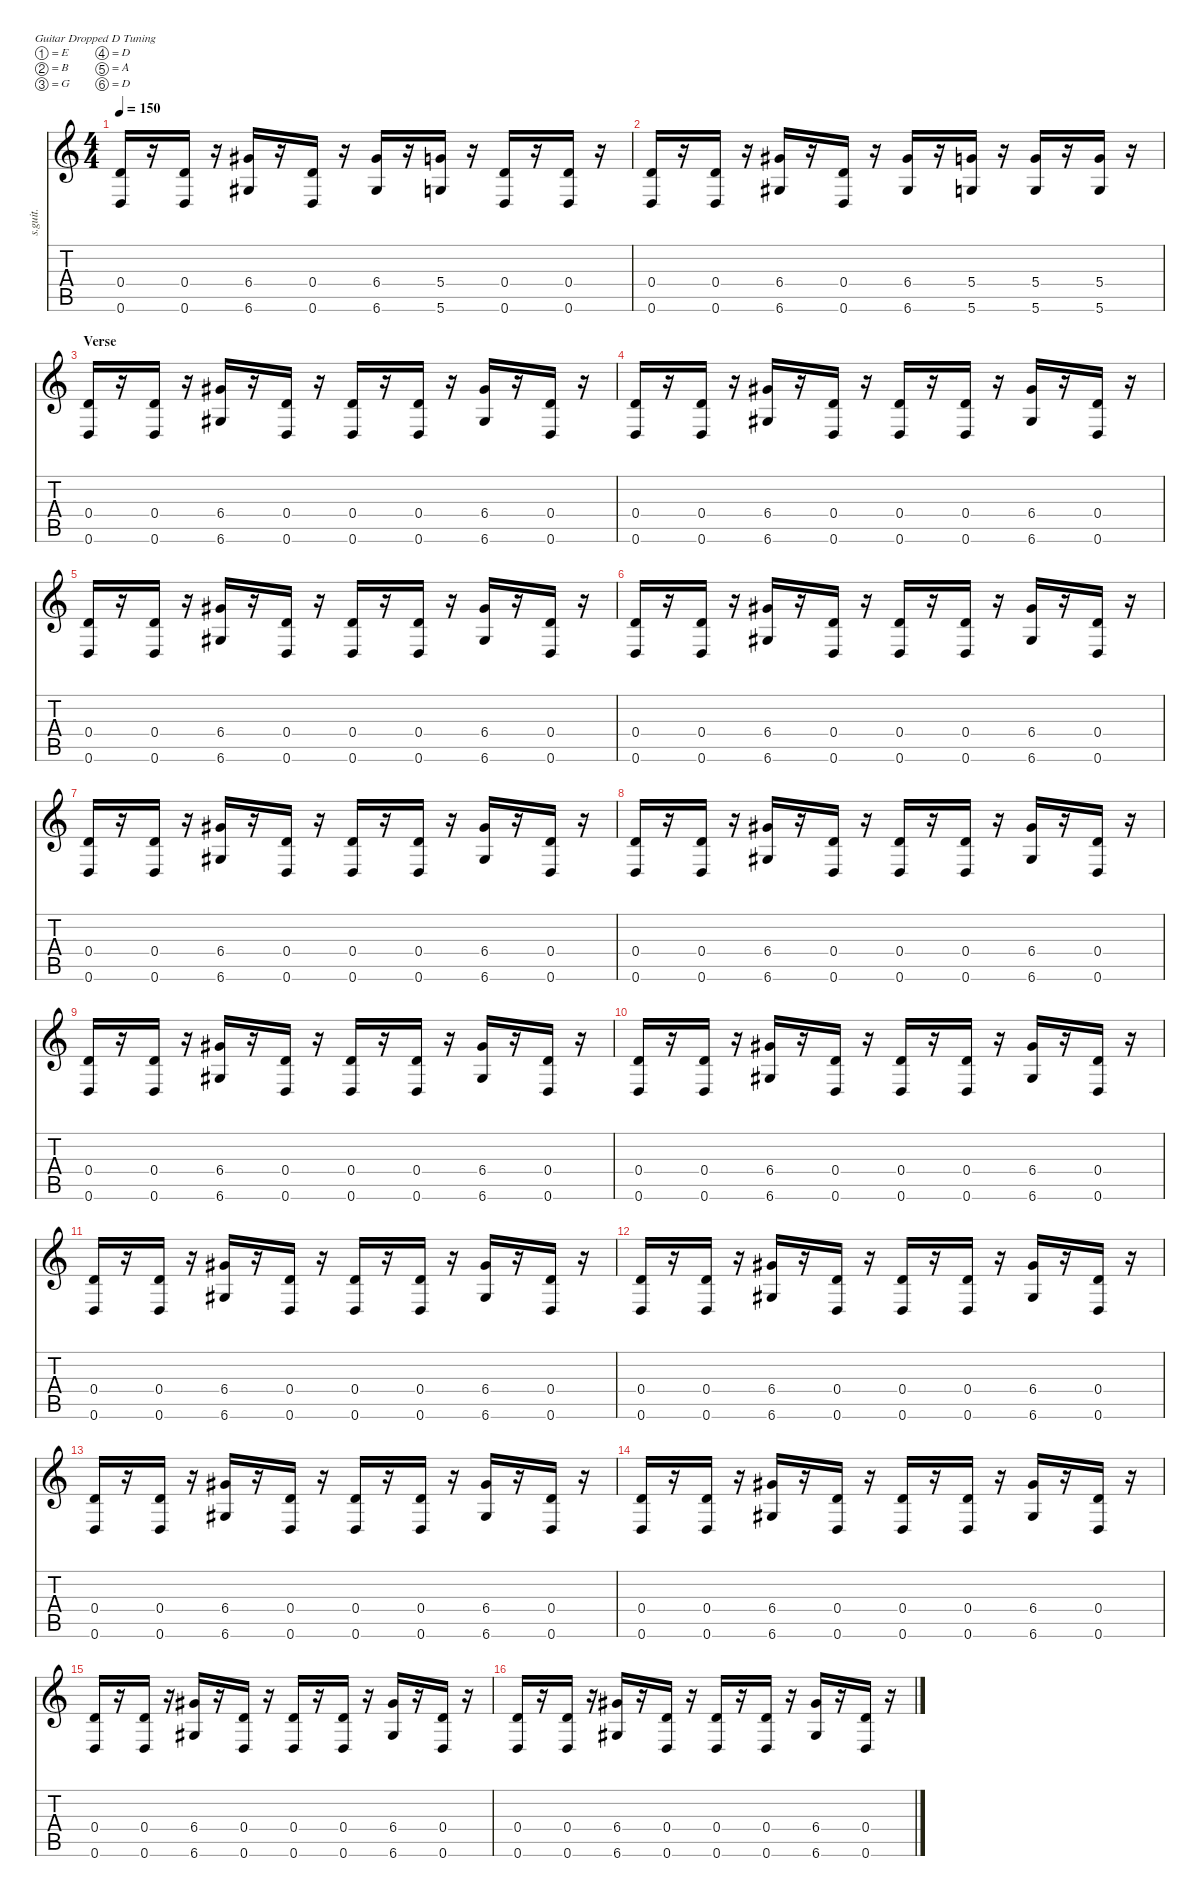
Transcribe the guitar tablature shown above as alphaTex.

\defaultSystemsLayout 4
\hideDynamics
\bracketExtendMode nobrackets
\track ("Synth Lead" "s.guit.") {instrument lead2sawtooth}
\staff {score tabs}
\tuning (E4 B3 G3 D3 A2 D2)
\displaytranspose 12
\ts (4 4)
\tempo 150
\clef g2
\ks c
(0.4 0.6).16{lyrics (0 "") lyrics (1 "") lyrics (2 "") lyrics (3 "") lyrics (4 "") dy f} r.16 (0.4 0.6).16{lyrics (0 "") lyrics (1 "") lyrics (2 "") lyrics (3 "") lyrics (4 "")} r.16 (6.4{acc #} 6.6{acc #}).16{lyrics (0 "") lyrics (1 "") lyrics (2 "") lyrics (3 "") lyrics (4 "")} r.16 (0.4 0.6).16{lyrics (0 "") lyrics (1 "") lyrics (2 "") lyrics (3 "") lyrics (4 "")} r.16 (6.4{acc #} 6.6{acc #}).16{lyrics (0 "") lyrics (1 "") lyrics (2 "") lyrics (3 "") lyrics (4 "")} r.16 (5.4 5.6).16{lyrics (0 "") lyrics (1 "") lyrics (2 "") lyrics (3 "") lyrics (4 "")} r.16 (0.4 0.6).16{lyrics (0 "") lyrics (1 "") lyrics (2 "") lyrics (3 "") lyrics (4 "")} r.16 (0.4 0.6).16{lyrics (0 "") lyrics (1 "") lyrics (2 "") lyrics (3 "") lyrics (4 "")} r.16 |
(0.4 0.6).16{lyrics (0 "") lyrics (1 "") lyrics (2 "") lyrics (3 "") lyrics (4 "")} r.16 (0.4 0.6).16{lyrics (0 "") lyrics (1 "") lyrics (2 "") lyrics (3 "") lyrics (4 "")} r.16 (6.4{acc #} 6.6{acc #}).16{lyrics (0 "") lyrics (1 "") lyrics (2 "") lyrics (3 "") lyrics (4 "")} r.16 (0.4 0.6).16{lyrics (0 "") lyrics (1 "") lyrics (2 "") lyrics (3 "") lyrics (4 "")} r.16 (6.4{acc #} 6.6{acc #}).16{lyrics (0 "") lyrics (1 "") lyrics (2 "") lyrics (3 "") lyrics (4 "")} r.16 (5.4 5.6).16{lyrics (0 "") lyrics (1 "") lyrics (2 "") lyrics (3 "") lyrics (4 "")} r.16 (5.4 5.6).16{lyrics (0 "") lyrics (1 "") lyrics (2 "") lyrics (3 "") lyrics (4 "")} r.16 (5.4 5.6).16{lyrics (0 "") lyrics (1 "") lyrics (2 "") lyrics (3 "") lyrics (4 "")} r.16 |
\section ("" "Verse")
(0.4 0.6).16{lyrics (0 "") lyrics (1 "") lyrics (2 "") lyrics (3 "") lyrics (4 "")} r.16 (0.4 0.6).16{lyrics (0 "") lyrics (1 "") lyrics (2 "") lyrics (3 "") lyrics (4 "")} r.16 (6.4{acc #} 6.6{acc #}).16{lyrics (0 "") lyrics (1 "") lyrics (2 "") lyrics (3 "") lyrics (4 "")} r.16 (0.4 0.6).16{lyrics (0 "") lyrics (1 "") lyrics (2 "") lyrics (3 "") lyrics (4 "")} r.16 (0.4 0.6).16{lyrics (0 "") lyrics (1 "") lyrics (2 "") lyrics (3 "") lyrics (4 "")} r.16 (0.4 0.6).16{lyrics (0 "") lyrics (1 "") lyrics (2 "") lyrics (3 "") lyrics (4 "")} r.16 (6.4{acc #} 6.6{acc #}).16{lyrics (0 "") lyrics (1 "") lyrics (2 "") lyrics (3 "") lyrics (4 "")} r.16 (0.4 0.6).16{lyrics (0 "") lyrics (1 "") lyrics (2 "") lyrics (3 "") lyrics (4 "")} r.16 |
(0.4 0.6).16{lyrics (0 "") lyrics (1 "") lyrics (2 "") lyrics (3 "") lyrics (4 "")} r.16 (0.4 0.6).16{lyrics (0 "") lyrics (1 "") lyrics (2 "") lyrics (3 "") lyrics (4 "")} r.16 (6.4{acc #} 6.6{acc #}).16{lyrics (0 "") lyrics (1 "") lyrics (2 "") lyrics (3 "") lyrics (4 "")} r.16 (0.4 0.6).16{lyrics (0 "") lyrics (1 "") lyrics (2 "") lyrics (3 "") lyrics (4 "")} r.16 (0.4 0.6).16{lyrics (0 "") lyrics (1 "") lyrics (2 "") lyrics (3 "") lyrics (4 "")} r.16 (0.4 0.6).16{lyrics (0 "") lyrics (1 "") lyrics (2 "") lyrics (3 "") lyrics (4 "")} r.16 (6.4{acc #} 6.6{acc #}).16{lyrics (0 "") lyrics (1 "") lyrics (2 "") lyrics (3 "") lyrics (4 "")} r.16 (0.4 0.6).16{lyrics (0 "") lyrics (1 "") lyrics (2 "") lyrics (3 "") lyrics (4 "")} r.16 |
(0.4 0.6).16{lyrics (0 "") lyrics (1 "") lyrics (2 "") lyrics (3 "") lyrics (4 "")} r.16 (0.4 0.6).16{lyrics (0 "") lyrics (1 "") lyrics (2 "") lyrics (3 "") lyrics (4 "")} r.16 (6.4{acc #} 6.6{acc #}).16{lyrics (0 "") lyrics (1 "") lyrics (2 "") lyrics (3 "") lyrics (4 "")} r.16 (0.4 0.6).16{lyrics (0 "") lyrics (1 "") lyrics (2 "") lyrics (3 "") lyrics (4 "")} r.16 (0.4 0.6).16{lyrics (0 "") lyrics (1 "") lyrics (2 "") lyrics (3 "") lyrics (4 "")} r.16 (0.4 0.6).16{lyrics (0 "") lyrics (1 "") lyrics (2 "") lyrics (3 "") lyrics (4 "")} r.16 (6.4{acc #} 6.6{acc #}).16{lyrics (0 "") lyrics (1 "") lyrics (2 "") lyrics (3 "") lyrics (4 "")} r.16 (0.4 0.6).16{lyrics (0 "") lyrics (1 "") lyrics (2 "") lyrics (3 "") lyrics (4 "")} r.16 |
(0.4 0.6).16{lyrics (0 "") lyrics (1 "") lyrics (2 "") lyrics (3 "") lyrics (4 "")} r.16 (0.4 0.6).16{lyrics (0 "") lyrics (1 "") lyrics (2 "") lyrics (3 "") lyrics (4 "")} r.16 (6.4{acc #} 6.6{acc #}).16{lyrics (0 "") lyrics (1 "") lyrics (2 "") lyrics (3 "") lyrics (4 "")} r.16 (0.4 0.6).16{lyrics (0 "") lyrics (1 "") lyrics (2 "") lyrics (3 "") lyrics (4 "")} r.16 (0.4 0.6).16{lyrics (0 "") lyrics (1 "") lyrics (2 "") lyrics (3 "") lyrics (4 "")} r.16 (0.4 0.6).16{lyrics (0 "") lyrics (1 "") lyrics (2 "") lyrics (3 "") lyrics (4 "")} r.16 (6.4{acc #} 6.6{acc #}).16{lyrics (0 "") lyrics (1 "") lyrics (2 "") lyrics (3 "") lyrics (4 "")} r.16 (0.4 0.6).16{lyrics (0 "") lyrics (1 "") lyrics (2 "") lyrics (3 "") lyrics (4 "")} r.16 |
(0.4 0.6).16{lyrics (0 "") lyrics (1 "") lyrics (2 "") lyrics (3 "") lyrics (4 "")} r.16 (0.4 0.6).16{lyrics (0 "") lyrics (1 "") lyrics (2 "") lyrics (3 "") lyrics (4 "")} r.16 (6.4{acc #} 6.6{acc #}).16{lyrics (0 "") lyrics (1 "") lyrics (2 "") lyrics (3 "") lyrics (4 "")} r.16 (0.4 0.6).16{lyrics (0 "") lyrics (1 "") lyrics (2 "") lyrics (3 "") lyrics (4 "")} r.16 (0.4 0.6).16{lyrics (0 "") lyrics (1 "") lyrics (2 "") lyrics (3 "") lyrics (4 "")} r.16 (0.4 0.6).16{lyrics (0 "") lyrics (1 "") lyrics (2 "") lyrics (3 "") lyrics (4 "")} r.16 (6.4{acc #} 6.6{acc #}).16{lyrics (0 "") lyrics (1 "") lyrics (2 "") lyrics (3 "") lyrics (4 "")} r.16 (0.4 0.6).16{lyrics (0 "") lyrics (1 "") lyrics (2 "") lyrics (3 "") lyrics (4 "")} r.16 |
(0.4 0.6).16{lyrics (0 "") lyrics (1 "") lyrics (2 "") lyrics (3 "") lyrics (4 "")} r.16 (0.4 0.6).16{lyrics (0 "") lyrics (1 "") lyrics (2 "") lyrics (3 "") lyrics (4 "")} r.16 (6.4{acc #} 6.6{acc #}).16{lyrics (0 "") lyrics (1 "") lyrics (2 "") lyrics (3 "") lyrics (4 "")} r.16 (0.4 0.6).16{lyrics (0 "") lyrics (1 "") lyrics (2 "") lyrics (3 "") lyrics (4 "")} r.16 (0.4 0.6).16{lyrics (0 "") lyrics (1 "") lyrics (2 "") lyrics (3 "") lyrics (4 "")} r.16 (0.4 0.6).16{lyrics (0 "") lyrics (1 "") lyrics (2 "") lyrics (3 "") lyrics (4 "")} r.16 (6.4{acc #} 6.6{acc #}).16{lyrics (0 "") lyrics (1 "") lyrics (2 "") lyrics (3 "") lyrics (4 "")} r.16 (0.4 0.6).16{lyrics (0 "") lyrics (1 "") lyrics (2 "") lyrics (3 "") lyrics (4 "")} r.16 |
(0.4 0.6).16{lyrics (0 "") lyrics (1 "") lyrics (2 "") lyrics (3 "") lyrics (4 "")} r.16 (0.4 0.6).16{lyrics (0 "") lyrics (1 "") lyrics (2 "") lyrics (3 "") lyrics (4 "")} r.16 (6.4{acc #} 6.6{acc #}).16{lyrics (0 "") lyrics (1 "") lyrics (2 "") lyrics (3 "") lyrics (4 "")} r.16 (0.4 0.6).16{lyrics (0 "") lyrics (1 "") lyrics (2 "") lyrics (3 "") lyrics (4 "")} r.16 (0.4 0.6).16{lyrics (0 "") lyrics (1 "") lyrics (2 "") lyrics (3 "") lyrics (4 "")} r.16 (0.4 0.6).16{lyrics (0 "") lyrics (1 "") lyrics (2 "") lyrics (3 "") lyrics (4 "")} r.16 (6.4{acc #} 6.6{acc #}).16{lyrics (0 "") lyrics (1 "") lyrics (2 "") lyrics (3 "") lyrics (4 "")} r.16 (0.4 0.6).16{lyrics (0 "") lyrics (1 "") lyrics (2 "") lyrics (3 "") lyrics (4 "")} r.16 |
(0.4 0.6).16{lyrics (0 "") lyrics (1 "") lyrics (2 "") lyrics (3 "") lyrics (4 "")} r.16 (0.4 0.6).16{lyrics (0 "") lyrics (1 "") lyrics (2 "") lyrics (3 "") lyrics (4 "")} r.16 (6.4{acc #} 6.6{acc #}).16{lyrics (0 "") lyrics (1 "") lyrics (2 "") lyrics (3 "") lyrics (4 "")} r.16 (0.4 0.6).16{lyrics (0 "") lyrics (1 "") lyrics (2 "") lyrics (3 "") lyrics (4 "")} r.16 (0.4 0.6).16{lyrics (0 "") lyrics (1 "") lyrics (2 "") lyrics (3 "") lyrics (4 "")} r.16 (0.4 0.6).16{lyrics (0 "") lyrics (1 "") lyrics (2 "") lyrics (3 "") lyrics (4 "")} r.16 (6.4{acc #} 6.6{acc #}).16{lyrics (0 "") lyrics (1 "") lyrics (2 "") lyrics (3 "") lyrics (4 "")} r.16 (0.4 0.6).16{lyrics (0 "") lyrics (1 "") lyrics (2 "") lyrics (3 "") lyrics (4 "")} r.16 |
(0.4 0.6).16{lyrics (0 "") lyrics (1 "") lyrics (2 "") lyrics (3 "") lyrics (4 "")} r.16 (0.4 0.6).16{lyrics (0 "") lyrics (1 "") lyrics (2 "") lyrics (3 "") lyrics (4 "")} r.16 (6.4{acc #} 6.6{acc #}).16{lyrics (0 "") lyrics (1 "") lyrics (2 "") lyrics (3 "") lyrics (4 "")} r.16 (0.4 0.6).16{lyrics (0 "") lyrics (1 "") lyrics (2 "") lyrics (3 "") lyrics (4 "")} r.16 (0.4 0.6).16{lyrics (0 "") lyrics (1 "") lyrics (2 "") lyrics (3 "") lyrics (4 "")} r.16 (0.4 0.6).16{lyrics (0 "") lyrics (1 "") lyrics (2 "") lyrics (3 "") lyrics (4 "")} r.16 (6.4{acc #} 6.6{acc #}).16{lyrics (0 "") lyrics (1 "") lyrics (2 "") lyrics (3 "") lyrics (4 "")} r.16 (0.4 0.6).16{lyrics (0 "") lyrics (1 "") lyrics (2 "") lyrics (3 "") lyrics (4 "")} r.16 |
(0.4 0.6).16{lyrics (0 "") lyrics (1 "") lyrics (2 "") lyrics (3 "") lyrics (4 "")} r.16 (0.4 0.6).16{lyrics (0 "") lyrics (1 "") lyrics (2 "") lyrics (3 "") lyrics (4 "")} r.16 (6.4{acc #} 6.6{acc #}).16{lyrics (0 "") lyrics (1 "") lyrics (2 "") lyrics (3 "") lyrics (4 "")} r.16 (0.4 0.6).16{lyrics (0 "") lyrics (1 "") lyrics (2 "") lyrics (3 "") lyrics (4 "")} r.16 (0.4 0.6).16{lyrics (0 "") lyrics (1 "") lyrics (2 "") lyrics (3 "") lyrics (4 "")} r.16 (0.4 0.6).16{lyrics (0 "") lyrics (1 "") lyrics (2 "") lyrics (3 "") lyrics (4 "")} r.16 (6.4{acc #} 6.6{acc #}).16{lyrics (0 "") lyrics (1 "") lyrics (2 "") lyrics (3 "") lyrics (4 "")} r.16 (0.4 0.6).16{lyrics (0 "") lyrics (1 "") lyrics (2 "") lyrics (3 "") lyrics (4 "")} r.16 |
(0.4 0.6).16{lyrics (0 "") lyrics (1 "") lyrics (2 "") lyrics (3 "") lyrics (4 "")} r.16 (0.4 0.6).16{lyrics (0 "") lyrics (1 "") lyrics (2 "") lyrics (3 "") lyrics (4 "")} r.16 (6.4{acc #} 6.6{acc #}).16{lyrics (0 "") lyrics (1 "") lyrics (2 "") lyrics (3 "") lyrics (4 "")} r.16 (0.4 0.6).16{lyrics (0 "") lyrics (1 "") lyrics (2 "") lyrics (3 "") lyrics (4 "")} r.16 (0.4 0.6).16{lyrics (0 "") lyrics (1 "") lyrics (2 "") lyrics (3 "") lyrics (4 "")} r.16 (0.4 0.6).16{lyrics (0 "") lyrics (1 "") lyrics (2 "") lyrics (3 "") lyrics (4 "")} r.16 (6.4{acc #} 6.6{acc #}).16{lyrics (0 "") lyrics (1 "") lyrics (2 "") lyrics (3 "") lyrics (4 "")} r.16 (0.4 0.6).16{lyrics (0 "") lyrics (1 "") lyrics (2 "") lyrics (3 "") lyrics (4 "")} r.16 |
(0.4 0.6).16{lyrics (0 "") lyrics (1 "") lyrics (2 "") lyrics (3 "") lyrics (4 "")} r.16 (0.4 0.6).16{lyrics (0 "") lyrics (1 "") lyrics (2 "") lyrics (3 "") lyrics (4 "")} r.16 (6.4{acc #} 6.6{acc #}).16{lyrics (0 "") lyrics (1 "") lyrics (2 "") lyrics (3 "") lyrics (4 "")} r.16 (0.4 0.6).16{lyrics (0 "") lyrics (1 "") lyrics (2 "") lyrics (3 "") lyrics (4 "")} r.16 (0.4 0.6).16{lyrics (0 "") lyrics (1 "") lyrics (2 "") lyrics (3 "") lyrics (4 "")} r.16 (0.4 0.6).16{lyrics (0 "") lyrics (1 "") lyrics (2 "") lyrics (3 "") lyrics (4 "")} r.16 (6.4{acc #} 6.6{acc #}).16{lyrics (0 "") lyrics (1 "") lyrics (2 "") lyrics (3 "") lyrics (4 "")} r.16 (0.4 0.6).16{lyrics (0 "") lyrics (1 "") lyrics (2 "") lyrics (3 "") lyrics (4 "")} r.16 |
(0.4 0.6).16{lyrics (0 "") lyrics (1 "") lyrics (2 "") lyrics (3 "") lyrics (4 "")} r.16 (0.4 0.6).16{lyrics (0 "") lyrics (1 "") lyrics (2 "") lyrics (3 "") lyrics (4 "")} r.16 (6.4{acc #} 6.6{acc #}).16{lyrics (0 "") lyrics (1 "") lyrics (2 "") lyrics (3 "") lyrics (4 "")} r.16 (0.4 0.6).16{lyrics (0 "") lyrics (1 "") lyrics (2 "") lyrics (3 "") lyrics (4 "")} r.16 (0.4 0.6).16{lyrics (0 "") lyrics (1 "") lyrics (2 "") lyrics (3 "") lyrics (4 "")} r.16 (0.4 0.6).16{lyrics (0 "") lyrics (1 "") lyrics (2 "") lyrics (3 "") lyrics (4 "")} r.16 (6.4{acc #} 6.6{acc #}).16{lyrics (0 "") lyrics (1 "") lyrics (2 "") lyrics (3 "") lyrics (4 "")} r.16 (0.4 0.6).16{lyrics (0 "") lyrics (1 "") lyrics (2 "") lyrics (3 "") lyrics (4 "")} r.16 |
(0.4 0.6).16{lyrics (0 "") lyrics (1 "") lyrics (2 "") lyrics (3 "") lyrics (4 "")} r.16 (0.4 0.6).16{lyrics (0 "") lyrics (1 "") lyrics (2 "") lyrics (3 "") lyrics (4 "")} r.16 (6.4{acc #} 6.6{acc #}).16{lyrics (0 "") lyrics (1 "") lyrics (2 "") lyrics (3 "") lyrics (4 "")} r.16 (0.4 0.6).16{lyrics (0 "") lyrics (1 "") lyrics (2 "") lyrics (3 "") lyrics (4 "")} r.16 (0.4 0.6).16{lyrics (0 "") lyrics (1 "") lyrics (2 "") lyrics (3 "") lyrics (4 "")} r.16 (0.4 0.6).16{lyrics (0 "") lyrics (1 "") lyrics (2 "") lyrics (3 "") lyrics (4 "")} r.16 (6.4{acc #} 6.6{acc #}).16{lyrics (0 "") lyrics (1 "") lyrics (2 "") lyrics (3 "") lyrics (4 "")} r.16 (0.4 0.6).16{lyrics (0 "") lyrics (1 "") lyrics (2 "") lyrics (3 "") lyrics (4 "")} r.16
